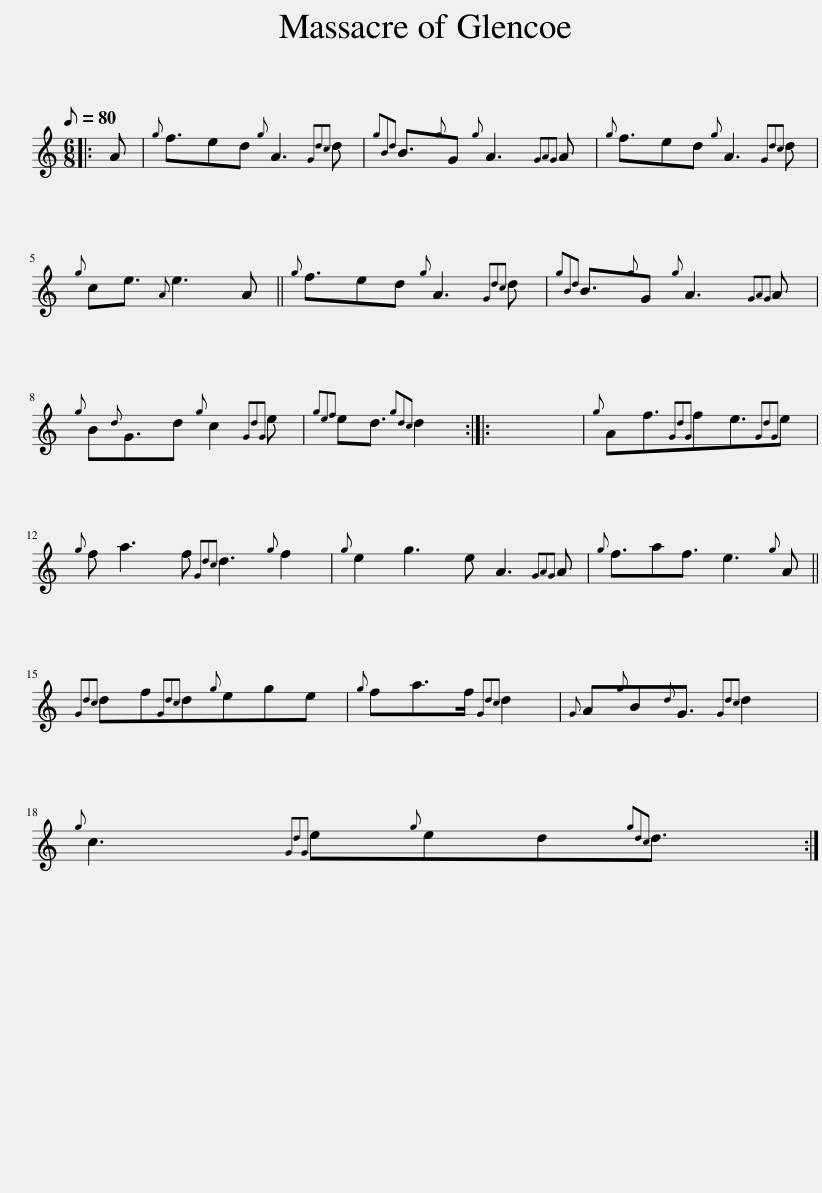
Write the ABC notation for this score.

X:1
L:1/8
Q:1/8=80
M:6/8
I:linebreak $
K:C
V:1 treble
V:1
|: A |{g} f3/2ed{g} A3{Gdc} d |{gBd} B3/2{g}G{g} A3{GAG} A |{g} f3/2ed{g} A3{Gdc} d |${g} ce3/2{A} e3 A || %5
{g} f3/2ed{g} A3{Gdc} d |{gBd} B3/2{g}G{g} A3{GAG} A |${g} B{d}G3/2d{g} c2{GdG} e |{gef} ed3/2{gdc} d2 :: x6 | %10
{g} Af3/2{GdG}fe3/2{GdG}e |${g} f a3 f{Gdc} d3{g} f2 |{g} e2 g3 e A3{GAG} A |{g} f3/2af3/2 e3{g} A ||${Gdc} df{Gdc}d{g}ege | %15
{g} fa>f{Gdc} d2 |{G} A{g}B{d}G3/2{Gdc} d2 |${g} c3{GdG} e{g}ed{gdc}d3/2 :| %18
